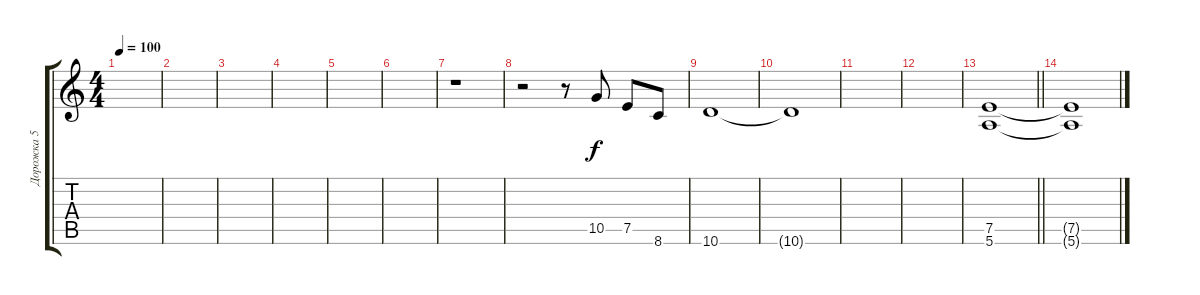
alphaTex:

\track ("Дорожка 5" "Дорожка 5") {instrument electricguitarclean}
\staff {score tabs}
\tuning (E4 B3 G3 D3 A2 E2) {hide}
\ts (4 4)
\tempo 100
\clef g2
\ks c
|
|
|
|
|
|
r.1{volume 16 instrument electricguitarclean} |
r.2 r.8 10.5.8 7.5.8 8.6.8 |
10.6.1 |
10.6{t}.1 |
|
|
\barLineRight lightlight
(7.5 5.6).1{volume 12 instrument distortionguitar} |
(7.5{t} 5.6{t}).1
